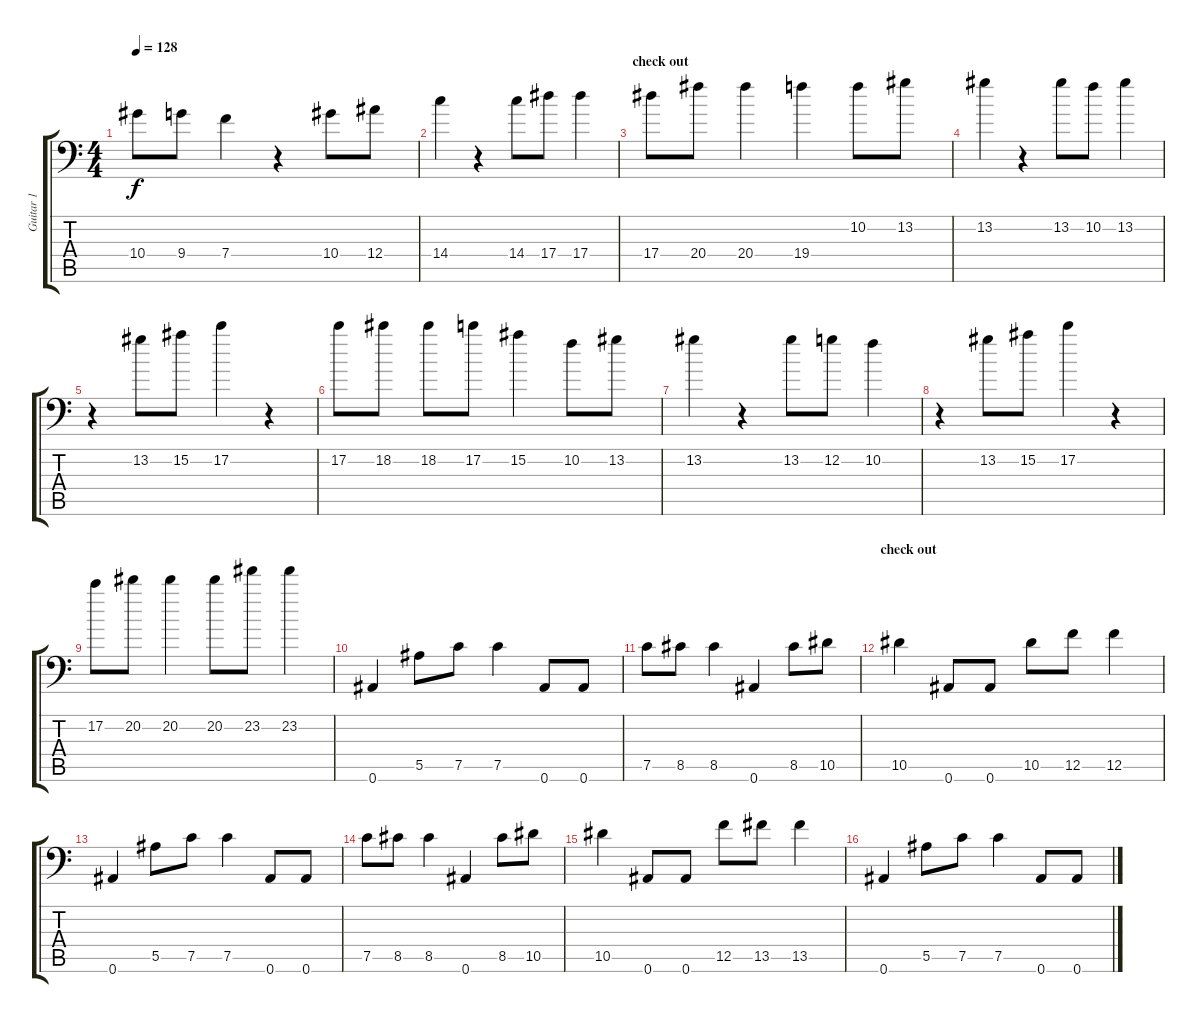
\track ("Guitar 1" "Guitar 1") {instrument overdrivenguitar}
\staff {score tabs}
\tuning (C4 G3 Eb3 Bb2 F2 Bb1) {hide}
\ts (4 4)
\tempo 128
\clef f4
\ks c
10.4.8{dy f} 9.4.8 7.4.4 r.4 10.4.8 12.4.8 |
14.4.4 r.4 14.4.8 17.4.8 17.4.4 |
\section ("" "check out")
17.4.8 20.4.8 20.4.4 19.4.4 10.2.8 13.2.8 |
13.2.4 r.4 13.2.8 10.2.8 13.2.4 |
r.4 13.2.8 15.2.8 17.2.4 r.4 |
17.2.8 18.2.8 18.2.8 17.2.8 15.2.4 10.2.8 13.2.8 |
13.2.4 r.4 13.2.8 12.2.8 10.2.4 |
r.4 13.2.8 15.2.8 17.2.4 r.4 |
17.2.8 20.2.8 20.2.4 20.2.8 23.2.8 23.2.4 |
0.6.4 5.5.8 7.5.8 7.5.4 0.6.8 0.6.8 |
7.5.8 8.5.8 8.5.4 0.6.4 8.5.8 10.5.8 |
\section ("" "check out")
10.5.4 0.6.8 0.6.8 10.5.8 12.5.8 12.5.4 |
0.6.4 5.5.8 7.5.8 7.5.4 0.6.8 0.6.8 |
7.5.8 8.5.8 8.5.4 0.6.4 8.5.8 10.5.8 |
10.5.4 0.6.8 0.6.8 12.5.8 13.5.8 13.5.4 |
0.6.4 5.5.8 7.5.8 7.5.4 0.6.8 0.6.8
